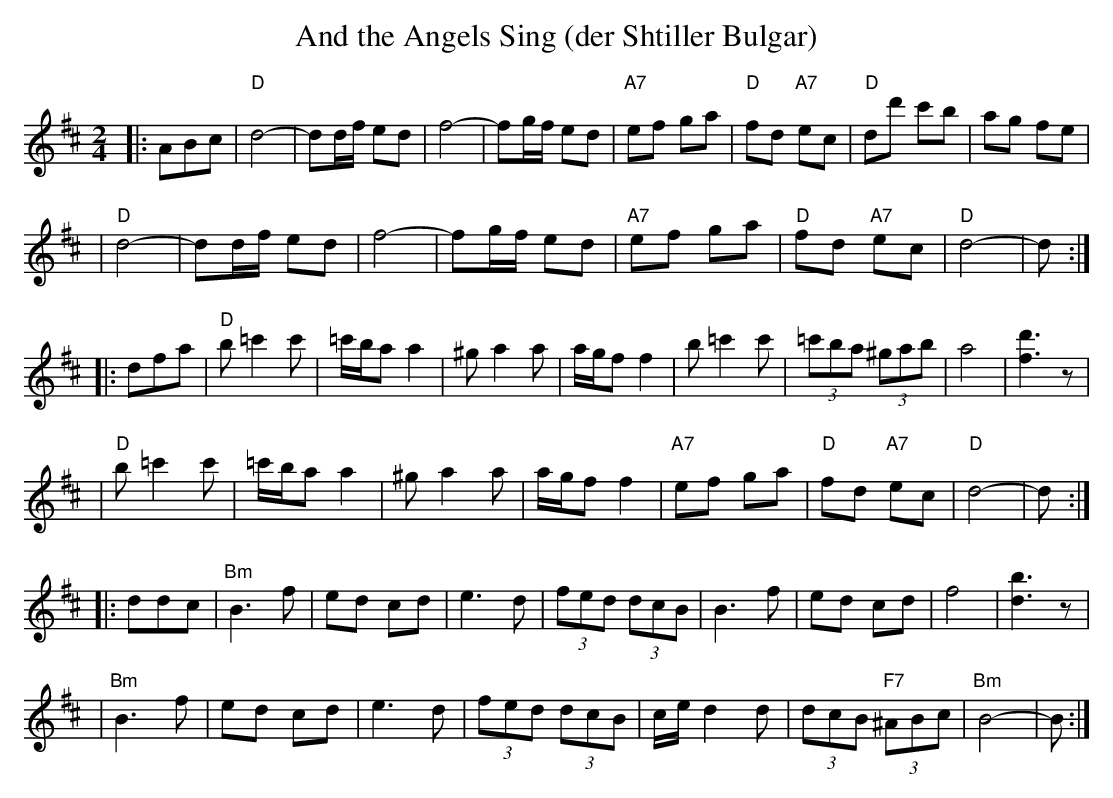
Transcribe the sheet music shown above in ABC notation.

X:1
T: And the Angels Sing (der Shtiller Bulgar)
M: 2/4
L: 1/8
K: D
|: ABc \
| "D"d4- | dd/f/ ed | f4- | fg/f/ ed | "A7"ef ga | "D"fd "A7"ec | "D"dd' c'b | ag fe |
| "D"d4- | dd/f/ ed | f4- | fg/f/ ed | "A7"ef ga | "D"fd "A7"ec | "D"d4- | d :|
|: dfa \
| "D"b=c'2c' | =c'/b/a a2 | ^ga2a | a/g/f f2 | b=c'2c' | (3=c'ba (3^gab | a4 | [d'3f3]z |
| "D"b=c'2c' | =c'/b/a a2 | ^ga2a | a/g/f f2 | "A7"ef ga | "D"fd "A7"ec | "D"d4- | d :|
|: ddc \
| "Bm"B3 f | ed cd | e3 d | (3fed (3dcB | B3 f | ed cd | f4 | [b3d3]z |
| "Bm"B3 f | ed cd | e3 d | (3fed (3dcB | c/e/d2d | (3dcB "F7"(3^ABc | "Bm"B4- | B :|
